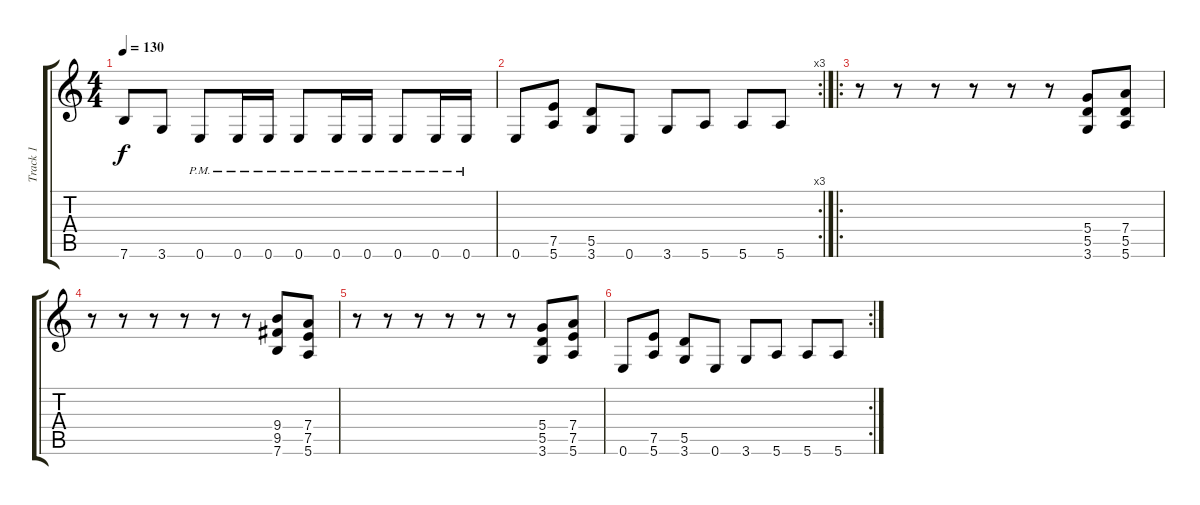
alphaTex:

\track ("Track 1" "Track 1") {instrument distortionguitar}
\staff {score tabs}
\tuning (E4 B3 G3 D3 A2 E2) {hide}
\ts (4 4)
\tempo 130
\clef g2
\ks c
7.6.8{dy f} 3.6.8 0.6{pm}.8 0.6{pm}.16 0.6{pm}.16 0.6{pm}.8 0.6{pm}.16 0.6{pm}.16 0.6{pm}.8 0.6{pm}.16 0.6{pm}.16 |
\rc 3
0.6.8 (7.5 5.6).8 (5.5 3.6).8 0.6.8 3.6.8 5.6.8 5.6.8 5.6.8 |
\ro
r.8 r.8 r.8 r.8 r.8 r.8 (5.4 5.5 3.6).8 (7.4 5.5 5.6).8 |
r.8 r.8 r.8 r.8 r.8 r.8 (9.4 9.5 7.6).8 (7.4 7.5 5.6).8 |
r.8 r.8 r.8 r.8 r.8 r.8 (5.4 5.5 3.6).8 (7.4 7.5 5.6).8 |
\rc 2
0.6.8 (7.5 5.6).8 (5.5 3.6).8 0.6.8 3.6.8 5.6.8 5.6.8 5.6.8
